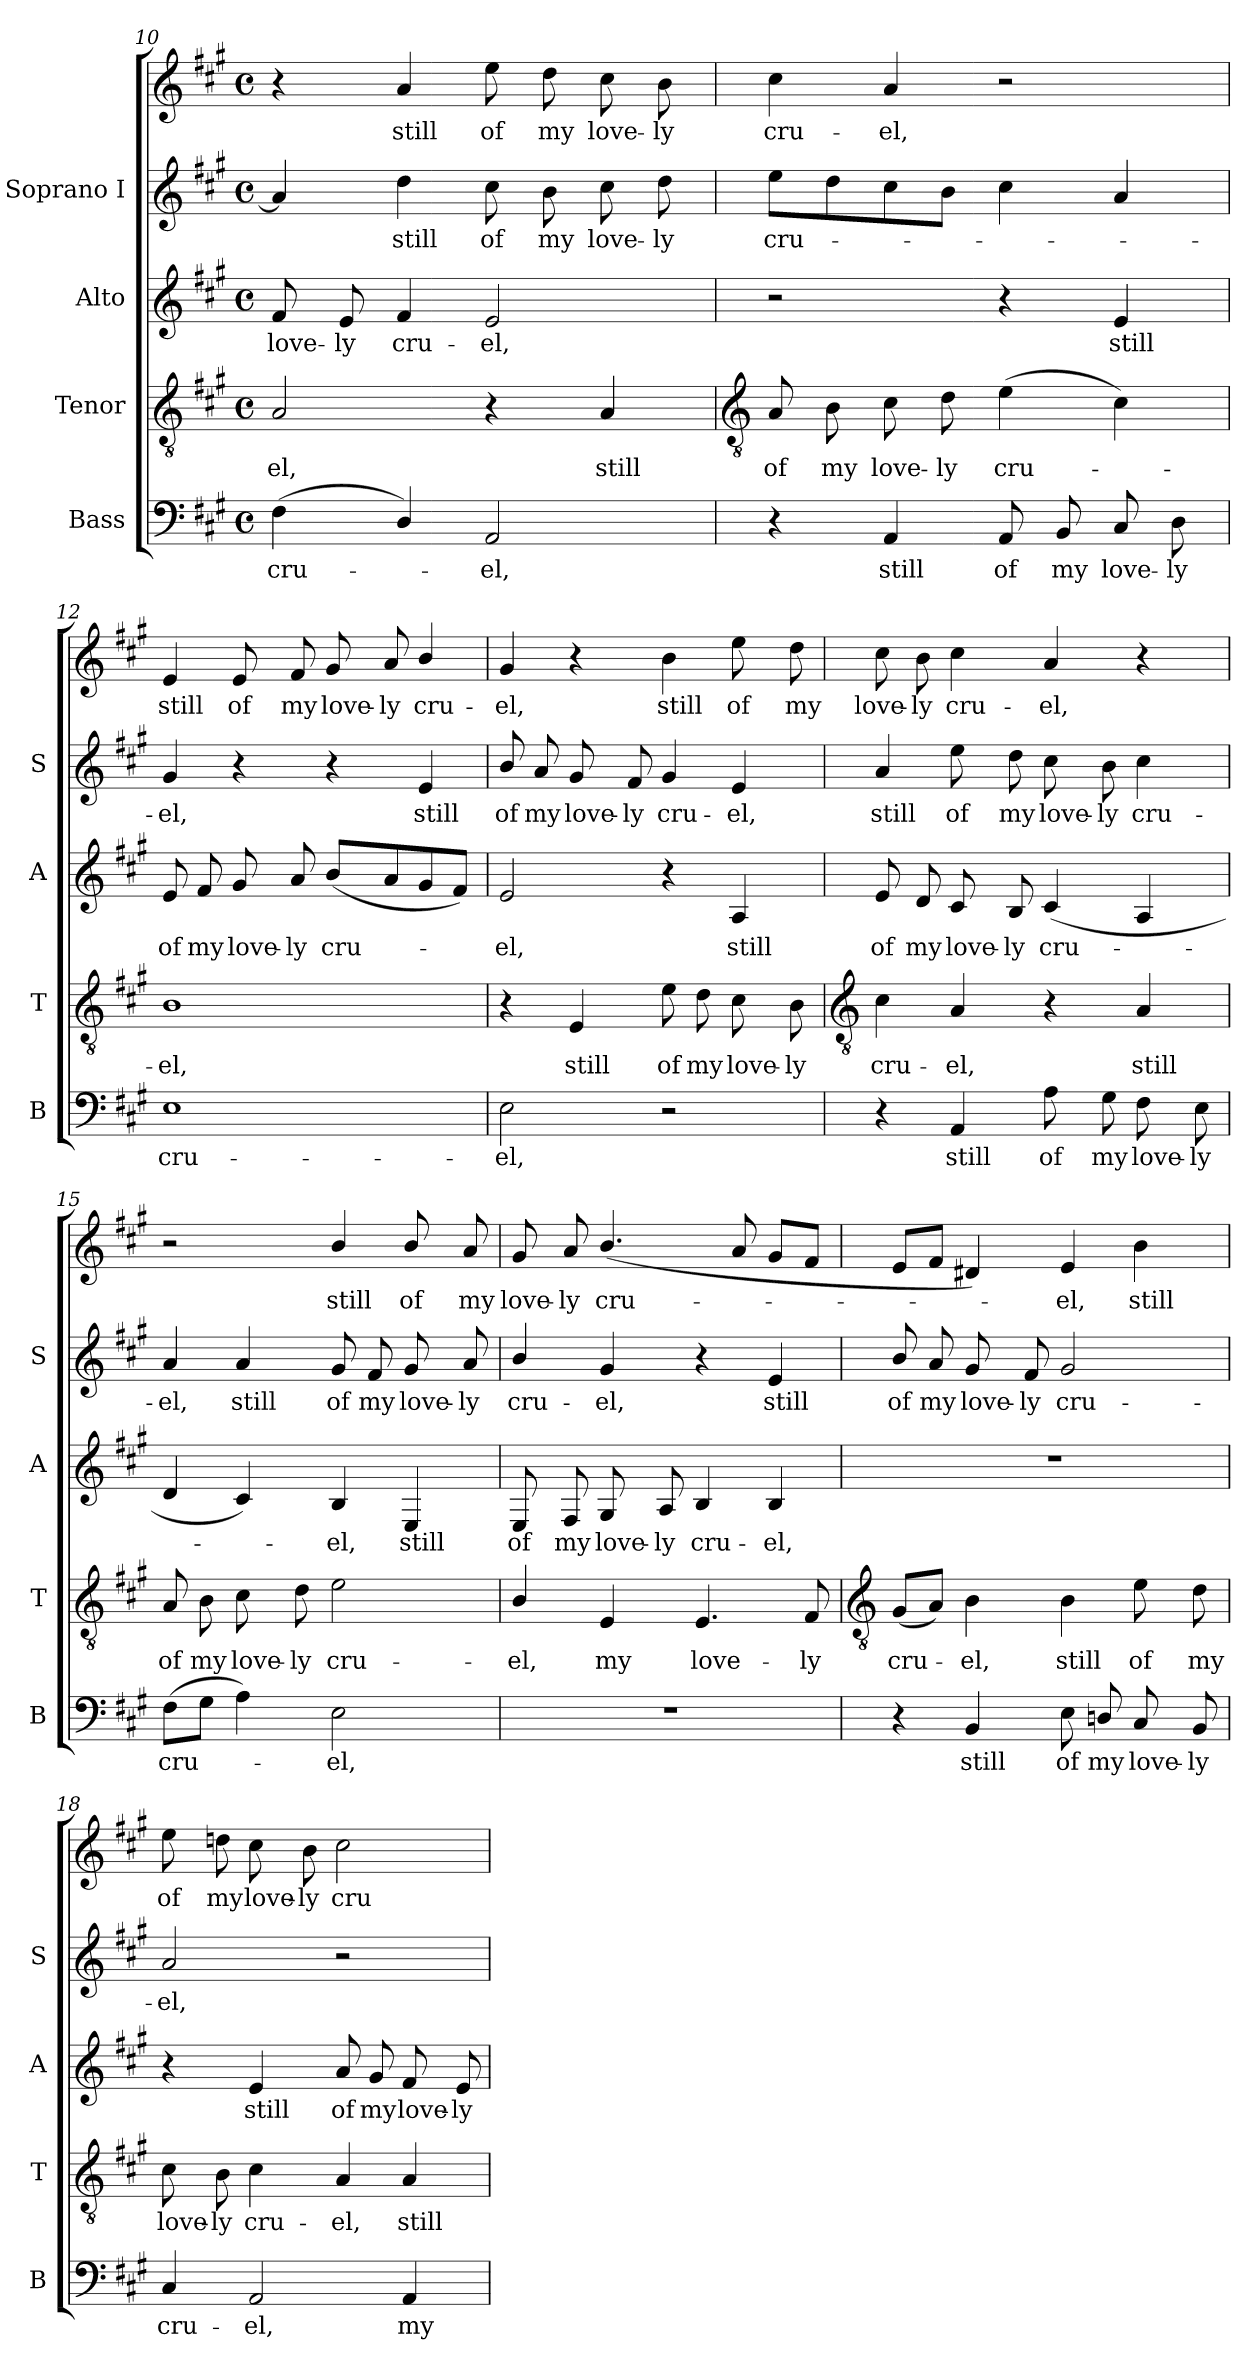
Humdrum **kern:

**kern	**text	**kern	**text	**kern	**text	**kern	**text	**kern	**text
*part4	*part4	*part3	*part3	*part2	*part2	*part1	*part1	*part1	*part1
*staff5	*staff5	*staff4	*staff4	*staff3	*staff3	*staff2	*staff2	*staff1	*staff1
*I"Bass	*	*I"Tenor	*	*I"Alto	*	*I"Soprano I	*	*	*
*I'B	*	*I'T	*	*I'A	*	*I'S	*	*	*
*clefF4	*	*clefGv2	*	*clefG2	*	*clefG2	*	*clefG2	*
*k[f#c#g#]	*	*k[f#c#g#]	*	*k[f#c#g#]	*	*k[f#c#g#]	*	*k[f#c#g#]	*
*A:	*	*A:	*	*A:	*	*A:	*	*A:	*
*M4/4	*	*M4/4	*	*M4/4	*	*M4/4	*	*M4/4	*
*met(c)	*	*met(c)	*	*met(c)	*	*met(c)	*	*met(c)	*
=10	=10	=10	=10	=10	=10	=10	=10	=10	=10
!	!LO:LY:b	!	!LO:LY:b	!	!LO:LY:b	!	!	!	!
(<4F#	cru-	2A	-el,	8f#	love-	4a]	.	4r	.
!	!	!	!	!	!LO:LY:b	!	!	!	!
.	.	.	.	8e	-ly	.	.	.	.
!	!	!	!	!	!LO:LY:b	!	!LO:LY:b	!	!LO:LY:b
4D/)	.	.	.	4f#	cru-	4dd	still	4a	still
!	!LO:LY:b	!	!	!	!LO:LY:b	!	!LO:LY:b	!	!LO:LY:b
2AA	el,	4r	.	2e	-el,	8cc#	of	8ee	of
!	!	!	!	!	!	!	!LO:LY:b	!	!LO:LY:b
.	.	.	.	.	.	8b	my	8dd	my
!	!	!	!LO:LY:b	!	!	!	!LO:LY:b	!	!LO:LY:b
.	.	4A	still	.	.	8cc#	love-	8cc#	love-
!	!	!	!	!	!	!	!LO:LY:b	!	!LO:LY:b
.	.	.	.	.	.	8dd	-ly	8b	-ly
!!LO:LB:g=z
=11	=11	=11	=11	=11	=11	=11	=11	=11	=11
*	*	*clefGv2	*	*	*	*	*	*	*
!	!	!	!LO:LY:b	!	!	!	!LO:LY:b	!	!LO:LY:b
4r	.	8A	of	2r	.	8eeL	cru-	4cc#	cru-
!	!	!	!LO:LY:b	!	!	!	!	!	!
.	.	8B	my	.	.	8dd	.	.	.
!	!LO:LY:b	!	!LO:LY:b	!	!	!	!	!	!LO:LY:b
4AA	still	8c#	love-	.	.	8cc#	.	4a/	-el,
!	!	!	!LO:LY:b	!	!	!	!	!	!
.	.	8d	-ly	.	.	8bJ	.	.	.
!	!LO:LY:b	!	!LO:LY:b	!	!	!	!	!	!
8AA	of	(>4e	cru-	4r	.	4cc#	.	2r	.
!	!LO:LY:b	!	!	!	!	!	!	!	!
8BB	my	.	.	.	.	.	.	.	.
!	!LO:LY:b	!	!	!	!LO:LY:b	!	!	!	!
8C#	love-	4c#)	.	4e	still	4a/	.	.	.
!	!LO:LY:b	!	!	!	!	!	!	!	!
8D	-ly	.	.	.	.	.	.	.	.
=12	=12	=12	=12	=12	=12	=12	=12	=12	=12
!	!LO:LY:b	!	!LO:LY:b	!	!LO:LY:b	!	!LO:LY:b	!	!LO:LY:b
1E	cru-	1B	el,	8e	of	4g#	-el,	4e	-still
!	!	!	!	!	!LO:LY:b	!	!	!	!
.	.	.	.	8f#	my	.	.	.	.
!	!	!	!	!	!LO:LY:b	!	!	!	!LO:LY:b
.	.	.	.	8g#	love-	4r	.	8e	of
!	!	!	!	!	!LO:LY:b	!	!	!	!LO:LY:b
.	.	.	.	8a	-ly	.	.	8f#	my
!	!	!	!	!	!LO:LY:b	!	!	!	!LO:LY:b
.	.	.	.	(<8bL	cru-	4r	.	8g#	love-
!	!	!	!	!	!	!	!	!	!LO:LY:b
.	.	.	.	8a	.	.	.	8a	-ly
!	!	!	!	!	!	!	!LO:LY:b	!	!LO:LY:b
.	.	.	.	8g#	.	4e	still	4b/	cru-
.	.	.	.	8f#J)	.	.	.	.	.
=13	=13	=13	=13	=13	=13	=13	=13	=13	=13
!	!LO:LY:b	!	!	!	!LO:LY:b	!	!LO:LY:b	!	!LO:LY:b
2E	-el,	4r	.	2e	el,	8b/	of	4g#	el,
!	!	!	!	!	!	!	!LO:LY:b	!	!
.	.	.	.	.	.	8a/	my	.	.
!	!	!	!LO:LY:b	!	!	!	!LO:LY:b	!	!
.	.	4E	still	.	.	8g#	love-	4r	.
!	!	!	!	!	!	!	!LO:LY:b	!	!
.	.	.	.	.	.	8f#	-ly	.	.
!	!	!	!LO:LY:b	!	!	!	!LO:LY:b	!	!LO:LY:b
2r	.	8e	of	4r	.	4g#	cru-	4b	still
!	!	!	!LO:LY:b	!	!	!	!	!	!
.	.	8d	my	.	.	.	.	.	.
!	!	!	!LO:LY:b	!	!LO:LY:b	!	!LO:LY:b	!	!LO:LY:b
.	.	8c#	love-	4A	still	4e	-el,	8ee	of
!	!	!	!LO:LY:b	!	!	!	!	!	!LO:LY:b
.	.	8B	-ly	.	.	.	.	8dd	my
!!LO:LB:g=z
=14	=14	=14	=14	=14	=14	=14	=14	=14	=14
*	*	*clefGv2	*	*	*	*	*	*	*
!	!	!	!LO:LY:b	!	!LO:LY:b	!	!LO:LY:b	!	!LO:LY:b
4r	.	4c#	cru-	8e	of	4a	still	8cc#	love-
!	!	!	!	!	!LO:LY:b	!	!	!	!LO:LY:b
.	.	.	.	8d	my	.	.	8b	-ly
!	!LO:LY:b	!	!LO:LY:b	!	!LO:LY:b	!	!LO:LY:b	!	!LO:LY:b
4AA	still	4A	-el,	8c#	love-	8ee	of	4cc#	cru-
!	!	!	!	!	!LO:LY:b	!	!LO:LY:b	!	!
.	.	.	.	8B	-ly	8dd	my	.	.
!	!LO:LY:b	!	!	!	!LO:LY:b	!	!LO:LY:b	!	!LO:LY:b
8A\	of	4r	.	(<4c#	cru-	8cc#	love-	4a	-el,
!	!LO:LY:b	!	!	!	!	!	!LO:LY:b	!	!
8G#	my	.	.	.	.	8b	-ly	.	.
!	!LO:LY:b	!	!LO:LY:b	!	!	!	!LO:LY:b	!	!
8F#	love-	4A	still	4A	.	4cc#	cru-	4r	.
!	!LO:LY:b	!	!	!	!	!	!	!	!
8E	-ly	.	.	.	.	.	.	.	.
=15	=15	=15	=15	=15	=15	=15	=15	=15	=15
!	!LO:LY:b	!	!LO:LY:b	!	!	!	!LO:LY:b	!	!
(>8F#L	cru-	8A	of	4d	.	4a/	el,	2r	.
!	!	!	!LO:LY:b	!	!	!	!	!	!
8G#J	.	8B	my	.	.	.	.	.	.
!	!	!	!LO:LY:b	!	!	!	!LO:LY:b	!	!
4A\)	.	8c#	love-	4c#)	.	4a/	still	.	.
!	!	!	!LO:LY:b	!	!	!	!	!	!
.	.	8d	-ly	.	.	.	.	.	.
!	!LO:LY:b	!	!LO:LY:b	!	!LO:LY:b	!	!LO:LY:b	!	!LO:LY:b
2E	el,	2e	cru-	4B	el,	8g#	of	4b/	-still
!	!	!	!	!	!	!	!LO:LY:b	!	!
.	.	.	.	.	.	8f#	my	.	.
!	!	!	!	!	!LO:LY:b	!	!LO:LY:b	!	!LO:LY:b
.	.	.	.	4E	still	8g#	love-	8b/	of
!	!	!	!	!	!	!	!LO:LY:b	!	!LO:LY:b
.	.	.	.	.	.	8a	-ly	8a/	my
=16	=16	=16	=16	=16	=16	=16	=16	=16	=16
!	!	!	!LO:LY:b	!	!LO:LY:b	!	!LO:LY:b	!	!LO:LY:b
1r	.	4B/	-el,	8E	of	4b/	cru-	8g#	love-
!	!	!	!	!	!LO:LY:b	!	!	!	!LO:LY:b
.	.	.	.	8F#	my	.	.	8a	-ly
!	!	!	!LO:LY:b	!	!LO:LY:b	!	!LO:LY:b	!	!LO:LY:b
.	.	4E	my	8G#	love-	4g#	-el,	(<4.b/	cru-
!	!	!	!	!	!LO:LY:b	!	!	!	!
.	.	.	.	8A	-ly	.	.	.	.
!	!	!	!LO:LY:b	!	!LO:LY:b	!	!	!	!
.	.	4.E	love-	4B	cru-	4r	.	.	.
.	.	.	.	.	.	.	.	8a/	.
!	!	!	!	!	!LO:LY:b	!	!LO:LY:b	!	!
.	.	.	.	4B	-el,	4e	still	8g#L	.
!	!	!	!LO:LY:b	!	!	!	!	!	!
.	.	8F#	-ly	.	.	.	.	8f#J	.
!!LO:LB:g=z
=17	=17	=17	=17	=17	=17	=17	=17	=17	=17
*	*	*clefGv2	*	*	*	*	*	*	*
!	!	!	!LO:LY:b	!	!	!	!LO:LY:b	!	!
4r	.	(<8G#L	cru-	1r	.	8b/	of	8eL	.
!	!	!	!	!	!	!	!LO:LY:b	!	!
.	.	8AJ)	.	.	.	8a/	my	8f#J	.
!	!LO:LY:b	!	!LO:LY:b	!	!	!	!LO:LY:b	!	!
4BB	still	4B	el,	.	.	8g#	love-	4d#X)	.
!	!	!	!	!	!	!	!LO:LY:b	!	!
.	.	.	.	.	.	8f#	-ly	.	.
!	!LO:LY:b	!	!LO:LY:b	!	!	!	!LO:LY:b	!	!LO:LY:b
8E	of	4B	still	.	.	2g#	cru-	4e	el,
!	!LO:LY:b	!	!	!	!	!	!	!	!
8Dn/	my	.	.	.	.	.	.	.	.
!	!LO:LY:b	!	!LO:LY:b	!	!	!	!	!	!LO:LY:b
8C#/	love-	8e	of	.	.	.	.	4b	still
!	!LO:LY:b	!	!LO:LY:b	!	!	!	!	!	!
8BB	-ly	8d	my	.	.	.	.	.	.
=18	=18	=18	=18	=18	=18	=18	=18	=18	=18
!	!LO:LY:b	!	!LO:LY:b	!	!	!	!LO:LY:b	!	!LO:LY:b
4C#/	cru-	8c#	love-	4r	.	2a/	-el,	8ee	-of
!	!	!	!LO:LY:b	!	!	!	!	!	!LO:LY:b
.	.	8B	-ly	.	.	.	.	8ddn	my
!	!LO:LY:b	!	!LO:LY:b	!	!LO:LY:b	!	!	!	!LO:LY:b
2AA	-el,	4c#	cru-	4e	still	.	.	8cc#	love-
!	!	!	!	!	!	!	!	!	!LO:LY:b
.	.	.	.	.	.	.	.	8b	-ly
!	!	!	!LO:LY:b	!	!LO:LY:b	!	!	!	!LO:LY:b
.	.	4A	-el,	8a/	of	2r	.	2cc#	cru-
!	!	!	!	!	!LO:LY:b	!	!	!	!
.	.	.	.	8g#	my	.	.	.	.
!	!LO:LY:b	!	!LO:LY:b	!	!LO:LY:b	!	!	!	!
4AA	my	4A	still	8f#	love-	.	.	.	.
!	!	!	!	!	!LO:LY:b	!	!	!	!
.	.	.	.	8e	-ly	.	.	.	.
=	=	=	=	=	=	=	=	=	=
*-	*-	*-	*-	*-	*-	*-	*-	*-	*-
